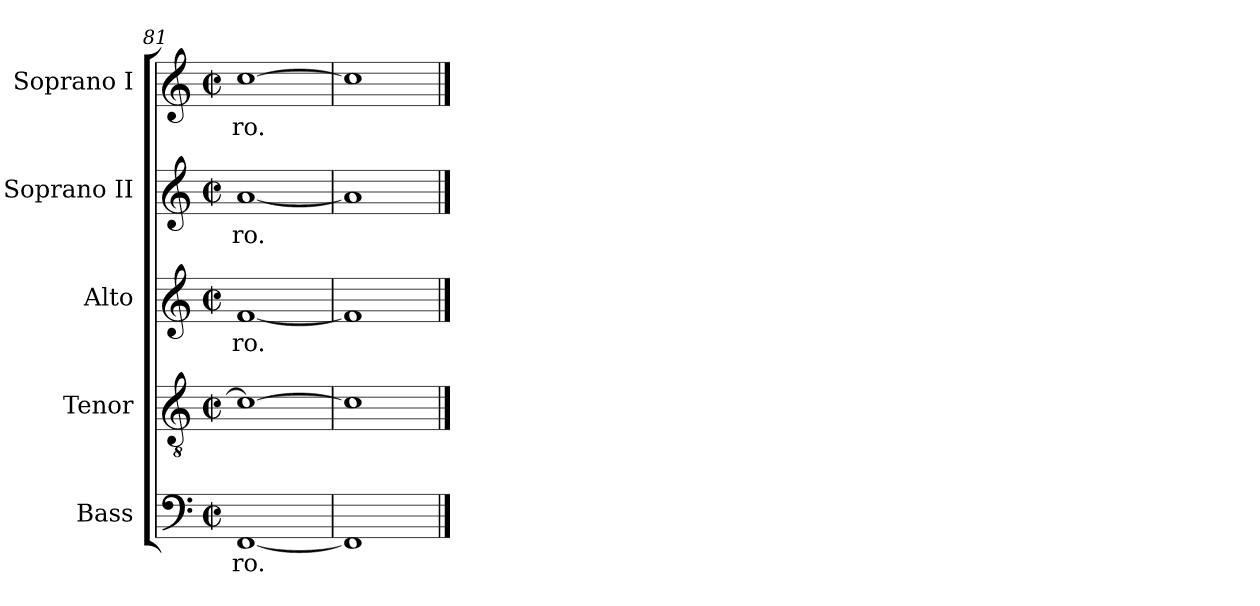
**kern	**text	**kern	**kern	**text	**kern	**text	**kern	**text
*part5	*part5	*part4	*part3	*part3	*part2	*part2	*part1	*part1
*staff5	*staff5	*staff4	*staff3	*staff3	*staff2	*staff2	*staff1	*staff1
*I"Bass	*	*I"Tenor	*I"Alto	*	*I"Soprano II	*	*I"Soprano I	*
*I'B.	*	*I'T.	*I'A.	*	*I'S.	*	*I'S.	*
*clefF4	*	*clefGv2	*clefG2	*	*clefG2	*	*clefG2	*
*	*	*ITrd7c12	*	*	*	*	*	*
*k[]	*	*k[]	*k[]	*	*k[]	*	*k[]	*
*C:	*	*C:	*C:	*	*C:	*	*C:	*
*M2/2	*	*M2/2	*M2/2	*	*M2/2	*	*M2/2	*
*met(c|)	*	*met(c|)	*met(c|)	*	*met(c|)	*	*met(c|)	*
=81	=81	=81	=81	=81	=81	=81	=81	=81
!	!LO:LY:b:color=#000000	!	!	!	!	!	!	!
!	!	!	!	!LO:LY:b:color=#000000	!	!	!	!
!	!	!	!	!	!	!LO:LY:b:color=#000000	!	!
!	!	!	!	!	!	!	!	!LO:LY:b:color=#000000
[1FFi	-ro.	1Ci_	[1fi	-ro.	[1ai	-ro.	[1cci	-ro.
=82	=82	=82	=82	=82	=82	=82	=82	=82
1FFi]	.	1Ci]	1fi]	.	1ai]	.	1cci]	.
==	==	==	==	==	==	==	==	==
*-	*-	*-	*-	*-	*-	*-	*-	*-
